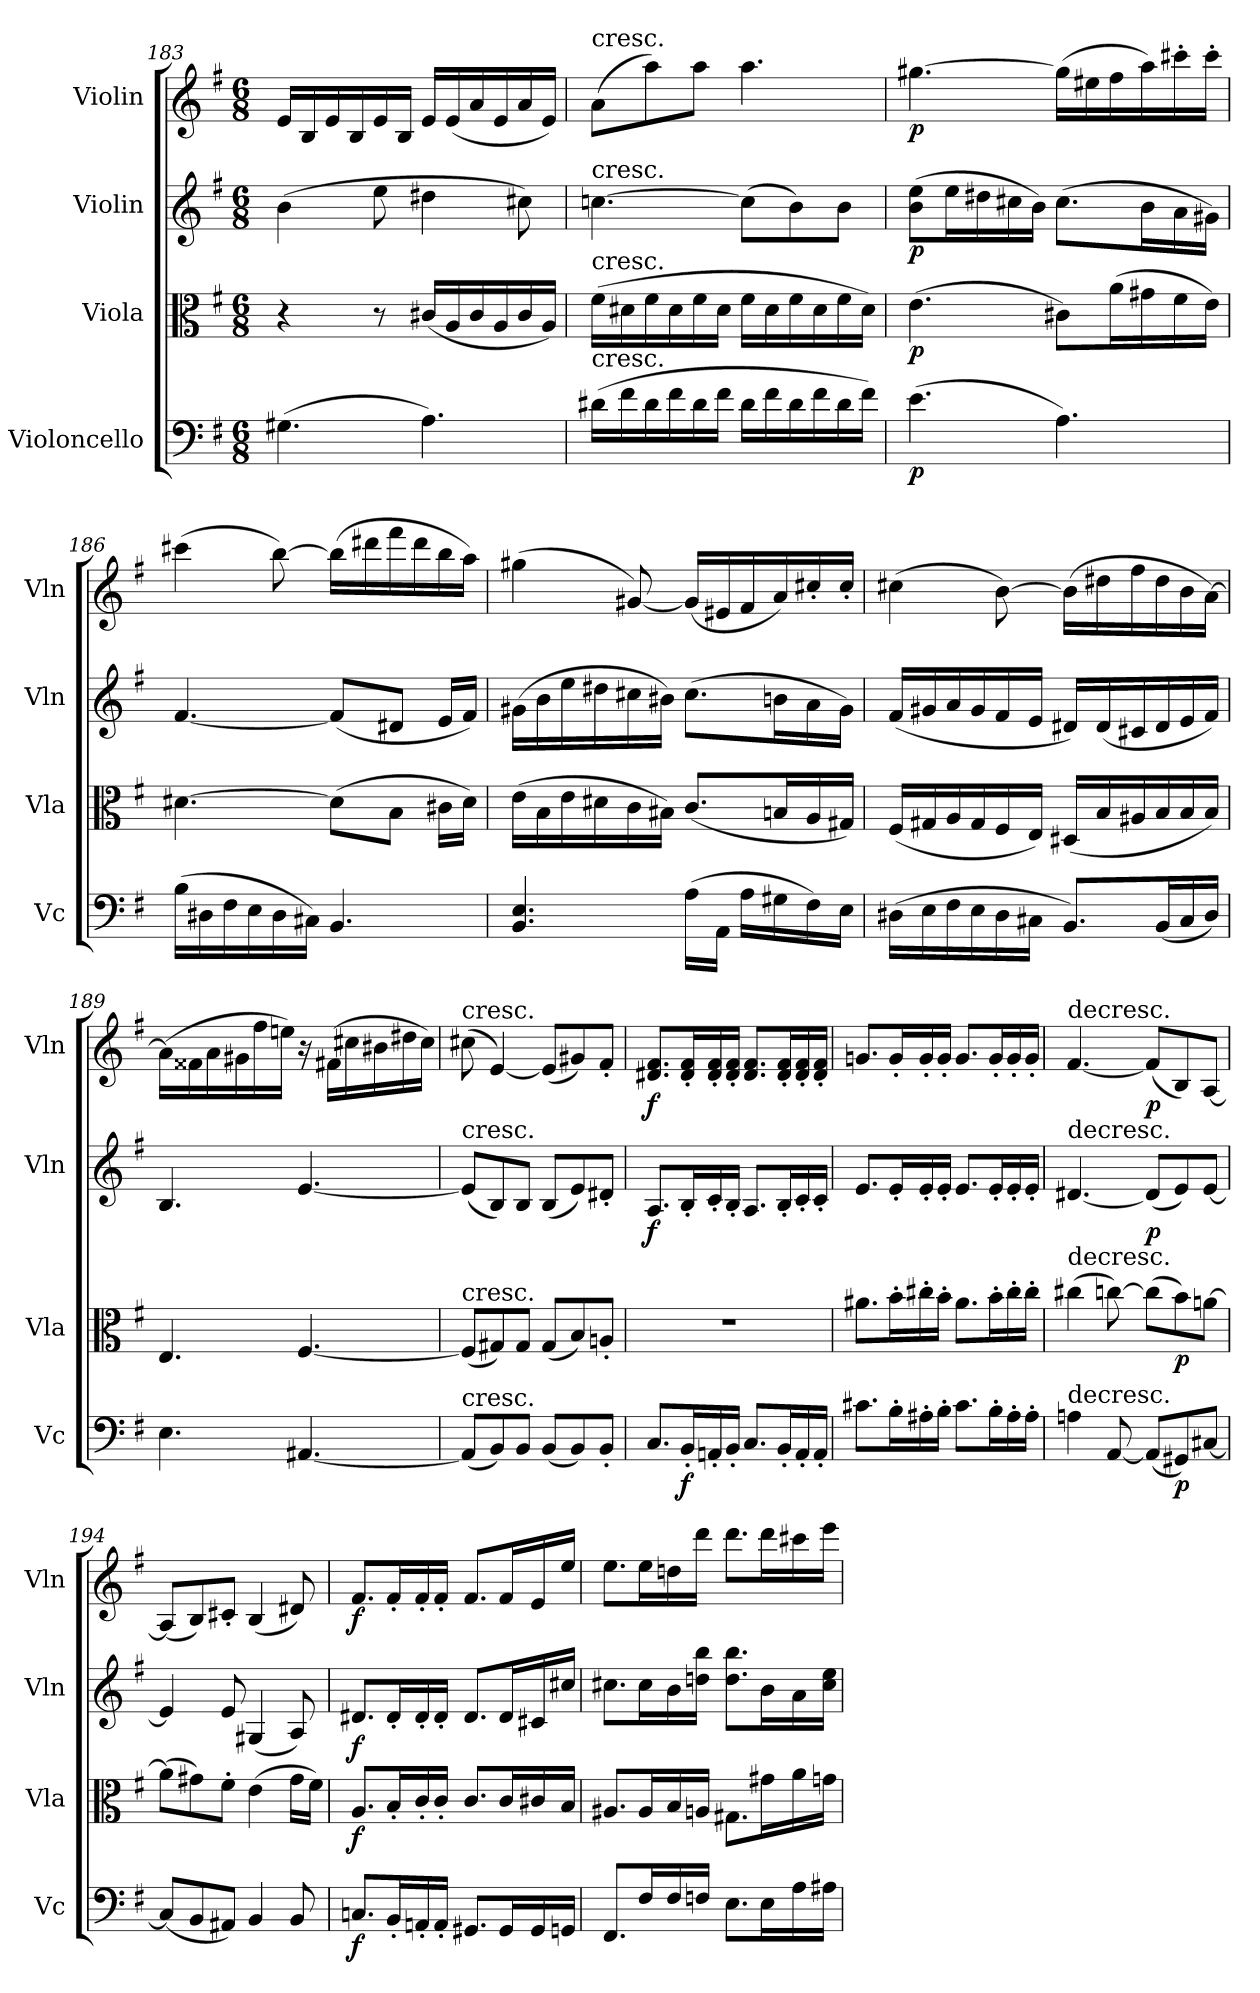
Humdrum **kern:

**kern	**dynam	**kern	**dynam	**kern	**dynam	**kern	**dynam
*part4	*part4	*part3	*part3	*part2	*part2	*part1	*part1
*staff4	*staff4	*staff3	*staff3	*staff2	*staff2	*staff1	*staff1
*I"Violoncello	*	*I"Viola	*	*I"Violin	*	*I"Violin	*
*I'Vc	*	*I'Vla	*	*I'Vln	*	*I'Vln	*
*clefF4	*	*clefC3	*	*clefG2	*	*clefG2	*
*k[f#]	*	*k[f#]	*	*k[f#]	*	*k[f#]	*
*M6/8	*	*M6/8	*	*M6/8	*	*M6/8	*
=183	=183	=183	=183	=183	=183	=183	=183
(4.G#X\	.	4r	.	(4b\	.	16e/LL	.
.	.	.	.	.	.	16B/	.
.	.	.	.	.	.	16e/	.
.	.	.	.	.	.	16B/	.
.	.	8r	.	8ee\	.	16e/	.
.	.	.	.	.	.	16B/JJ	.
4.A\)	.	(16c#X/LL	.	4dd#X\	.	16e/LL	.
.	.	16A/	.	.	.	(16e/	.
.	.	16c#/	.	.	.	16a/	.
.	.	16A/	.	.	.	16e/	.
.	.	16c#/	.	8cc#X\)	.	16a/	.
.	.	16A/JJ)	.	.	.	16e/JJ)	.
=184	=184	=184	=184	=184	=184	=184	=184
!	!	!	!	!	!	!LO:TX:t=cresc.	!
!	!	!	!	!LO:TX:t=cresc.	!	!	!
!	!	!LO:TX:t=cresc.	!	!	!	!	!
!LO:TX:t=cresc.	!	!	!	!	!	!	!
(16d#X\LL	.	(16f#\LL	.	[4.ccn\	.	(8a\L	.
16f#\	.	16d#X\	.	.	.	.	.
16d#\	.	16f#\	.	.	.	8aa\)	.
16f#\	.	16d#\	.	.	.	.	.
16d#\	.	16f#\	.	.	.	8aa\J	.
16f#\JJ	.	16d#\JJ	.	.	.	.	.
16d#\LL	.	16f#\LL	.	(8cc\L]	.	4.aa\	.
16f#\	.	16d#\	.	.	.	.	.
16d#\	.	16f#\	.	8b\)	.	.	.
16f#\	.	16d#\	.	.	.	.	.
16d#\	.	16f#\	.	8b\J	.	.	.
16f#\JJ)	.	16d#\JJ)	.	.	.	.	.
=185	=185	=185	=185	=185	=185	=185	=185
(4.e\	p	(4.e\	p	(8b\ 8ee\L	p	[4.gg#X\	p
.	.	.	.	16ee\L	.	.	.
.	.	.	.	16dd#X\	.	.	.
.	.	.	.	16cc#X\	.	.	.
.	.	.	.	16b\JJ)	.	.	.
4.A\)	.	8c#X\L)	.	(8.cc#\L	.	(16gg#\LL]	.
.	.	.	.	.	.	16ee#X\	.
.	.	(16a\L	.	.	.	16ff#\	.
.	.	16g#X\	.	16b\L	.	16aa\)	.
.	.	16f#\	.	16a\	.	16ccc#X'\	.
.	.	16e\JJ)	.	16g#X\JJ)	.	16ccc#'\JJ	.
=186	=186	=186	=186	=186	=186	=186	=186
(16B\LL	.	[4.d#X\	.	[4.f#/	.	(4ccc#X\	.
16D#X\	.	.	.	.	.	.	.
16F#\	.	.	.	.	.	.	.
16E\	.	.	.	.	.	.	.
16D#\	.	.	.	.	.	[8bb\)	.
16C#X\JJ)	.	.	.	.	.	.	.
4.BB/	.	(8d#\L]	.	(8f#/L]	.	(16bb\LL]	.
.	.	.	.	.	.	16ddd#X\	.
.	.	8B\J	.	8d#X/J	.	16fff#\	.
.	.	.	.	.	.	16ddd#\	.
.	.	16c#X\LL	.	16e/LL	.	16bb\	.
.	.	16d#\JJ)	.	16f#/JJ)	.	16aa\JJ)	.
=187	=187	=187	=187	=187	=187	=187	=187
4.BB/ 4.E/	.	(16e\LL	.	(16g#X\LL	.	(4gg#X\	.
.	.	16B\	.	16b\	.	.	.
.	.	16e\	.	16ee\	.	.	.
.	.	16d#X\	.	16dd#X\	.	.	.
.	.	16c\	.	16cc#X\	.	[8g#X/)	.
.	.	16B#X\JJ)	.	16b#X\JJ)	.	.	.
(16A\LL	.	(8.c/L	.	(8.cc#\L	.	(16g#/LL]	.
16AA\JJ	.	.	.	.	.	16e#X/	.
16A\LL	.	.	.	.	.	16f#/	.
16G#X\	.	16Bn/L	.	16bn\L	.	16a/)	.
16F#\)	.	16A/	.	16a\	.	16cc#X'/	.
16E\JJ	.	16G#X/JJ)	.	16g#\JJ)	.	16cc#'/JJ	.
=188	=188	=188	=188	=188	=188	=188	=188
(16D#X\LL	.	(16F#/LL	.	(16f#/LL	.	(4cc#X\	.
16E\	.	16G#X/	.	16g#X/	.	.	.
16F#\	.	16A/	.	16a/	.	.	.
16E\	.	16G#/	.	16g#/	.	.	.
16D#\	.	16F#/	.	16f#/	.	[8b\)	.
16C#X\JJ	.	16E/JJ)	.	16e/JJ	.	.	.
8.BB/L)	.	(16D#X/LL	.	16d#X/LL)	.	(16b\LL]	.
.	.	16B/	.	(16d#/	.	16dd#X\	.
.	.	16A#X/	.	16c#X/	.	16ff#\	.
(16BB/L	.	16B/	.	16d#/	.	16dd#\	.
16C#/	.	16B/	.	16e/	.	16b\	.
16D#/JJ)	.	16B/JJ)	.	16f#/JJ)	.	[16a\JJ)	.
=189	=189	=189	=189	=189	=189	=189	=189
4.E\	.	4.E/	.	4.B/	.	(16a\LL]	.
.	.	.	.	.	.	16f##X\	.
.	.	.	.	.	.	16a\	.
.	.	.	.	.	.	16g#X\	.
.	.	.	.	.	.	16ff#\	.
.	.	.	.	.	.	16een\JJ)	.
[4.AA#X/	.	[4.F#/	.	[4.e/	.	16r	.
.	.	.	.	.	.	(16f#X\LL	.
.	.	.	.	.	.	16cc#X\	.
.	.	.	.	.	.	16b#X\	.
.	.	.	.	.	.	16dd#X\	.
.	.	.	.	.	.	16cc#\JJ)	.
=190	=190	=190	=190	=190	=190	=190	=190
!	!	!	!	!	!	!LO:TX:t=cresc.	!
!	!	!	!	!LO:TX:t=cresc.	!	!	!
!	!	!LO:TX:t=cresc.	!	!	!	!	!
!LO:TX:t=cresc.	!	!	!	!	!	!	!
(8AA#/L]	.	(8F#/L]	.	(8e/L]	.	(8cc#X\	.
8BB/)	.	8G#X/)	.	8B/)	.	[4e/)	.
8BB/J	.	8G#/J	.	8B/J	.	.	.
(8BB/L	.	(8G#/L	.	(8B/L	.	(8e/L]	.
8BB/)	.	8B/)	.	8e/)	.	8g#X/)	.
8BB'/J	.	8An'/J	.	8d#X'/J	.	8f#'/J	.
=191	=191	=191	=191	=191	=191	=191	=191
8.C/L	.	2.r	.	8.A/L	f	8.d#X/ 8.f#/L	f
16BB'/L	f	.	.	16B'/L	.	16d#'/ 16f#'/L	.
16AAn'/	.	.	.	16c'/	.	16d#'/ 16f#'/	.
16BB'/JJ	.	.	.	16B'/JJ	.	16d#'/ 16f#'/JJ	.
8.C/L	.	.	.	8.A/L	.	8.d#/ 8.f#/L	.
16BB'/L	.	.	.	16B'/L	.	16d#'/ 16f#'/L	.
16AA'/	.	.	.	16c'/	.	16d#'/ 16f#'/	.
16AA'/JJ	.	.	.	16c'/JJ	.	16d#'/ 16f#'/JJ	.
=192	=192	=192	=192	=192	=192	=192	=192
8.c#X\L	.	8.a#X\L	.	8.e/L	.	8.gn/L	.
16B'\L	.	16b'\L	.	16e'/L	.	16g'/L	.
16A#X'\	.	16cc#X'\	.	16e'/	.	16g'/	.
16B'\JJ	.	16b'\JJ	.	16e'/JJ	.	16g'/JJ	.
8.c#\L	.	8.a#\L	.	8.e/L	.	8.g/L	.
16B'\L	.	16b'\L	.	16e'/L	.	16g'/L	.
16A#'\	.	16cc#'\	.	16e'/	.	16g'/	.
16A#'\JJ	.	16cc#'\JJ	.	16e'/JJ	.	16g'/JJ	.
=193	=193	=193	=193	=193	=193	=193	=193
!	!	!	!	!	!	!LO:TX:t=decresc.	!
!	!	!	!	!LO:TX:t=decresc.	!	!	!
!	!	!LO:TX:t=decresc.	!	!	!	!	!
!LO:TX:t=decresc.	!	!	!	!	!	!	!
4An\	.	(4cc#X\	.	[4.d#X/	.	[4.f#/	.
[8AA/	.	[8ccn\)	.	.	.	.	.
(8AA/L]	.	(8cc\L]	.	(8d#/L]	p	(8f#/L]	p
8GG#X/)	p	8b\)	p	8e/)	.	8B/)	.
[8C#X/J	.	[8an\J	.	[8e/J	.	[8A/J	.
=194	=194	=194	=194	=194	=194	=194	=194
(8C#/L]	.	(8a\L]	.	4e/]	.	(8A/L]	.
8BB/	.	8g#X\)	.	.	.	8B/)	.
8AA#X/J)	.	8f#'\J	.	8e/	.	8c#X'/J	.
4BB/	.	(4e\	.	(4G#X/	.	(4B/	.
8BB/	.	16g#\LL	.	8A/)	.	8d#X/)	.
.	.	16f#\JJ)	.	.	.	.	.
=195	=195	=195	=195	=195	=195	=195	=195
8.Cn/L	f	8.A/L	f	8.d#X/L	f	8.f#/L	f
16BB'/L	.	16B'/L	.	16d#'/L	.	16f#'/L	.
16AAn'/	.	16c'/	.	16d#'/	.	16f#'/	.
16AA'/JJ	.	16c'/JJ	.	16d#'/JJ	.	16f#'/JJ	.
8.GG#X/L	.	8.c/L	.	8.d#/L	.	8.f#/L	.
16GG#/L	.	16c/L	.	16d#/L	.	16f#/L	.
16GG#/	.	16c#X/	.	16c#X/	.	16e/	.
16GGn/JJ	.	16B/JJ	.	16cc#X/JJ	.	16ee/JJ	.
=196	=196	=196	=196	=196	=196	=196	=196
8.FF#/L	.	8.A#X/L	.	8.cc#X\L	.	8.ee\L	.
16F#/L	.	16A#/L	.	16cc#\L	.	16ee\L	.
16F#/	.	16B/	.	16b\	.	16ddn\	.
16Fn/JJ	.	16An/JJ	.	16ddn\ 16bb\JJ	.	16ddd\JJ	.
8.E\L	.	8.G#X\L	.	8.dd\ 8.bb\L	.	8.ddd\L	.
16E\L	.	16g#X\L	.	16b\L	.	16ddd\L	.
16A\	.	16a\	.	16a\	.	16ccc#X\	.
16A#X\JJ	.	16gn\JJ	.	16cc#\ 16ee\JJ	.	16eee\JJ	.
=	=	=	=	=	=	=	=
*-	*-	*-	*-	*-	*-	*-	*-
